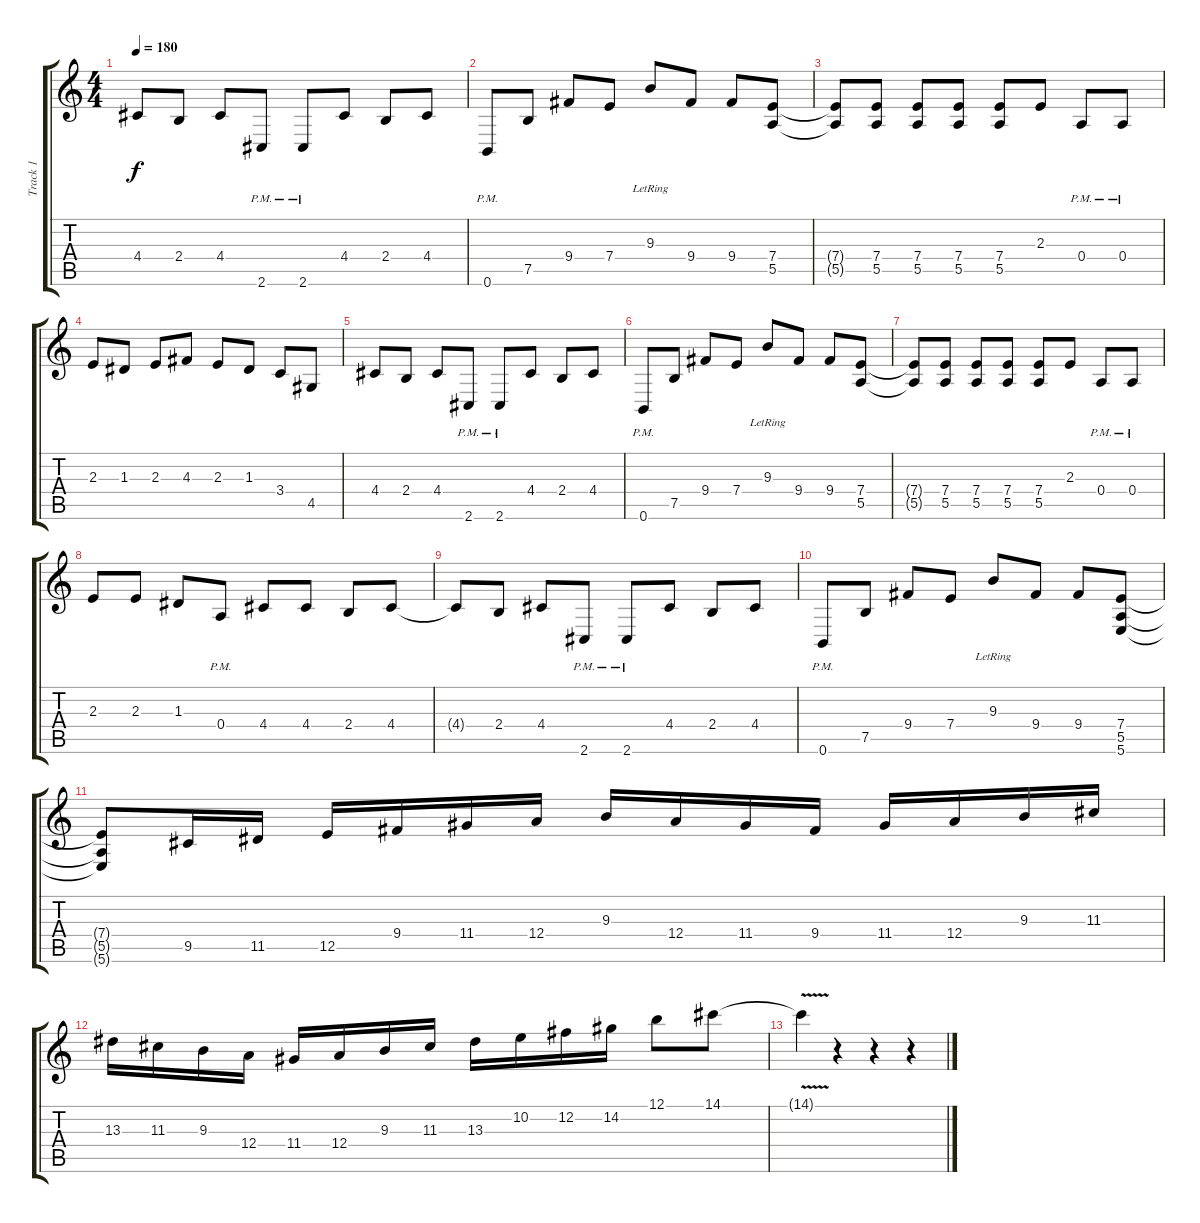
\track ("Track 1" "Track 1") {instrument distortionguitar}
\staff {score tabs}
\tuning (B3 Gb3 D3 A2 E2 B1) {hide}
\ts (4 4)
\tempo 180
\clef g2
\ks c
4.4{t}.8{dy f} 2.4.8 4.4.8 2.6{pm}.8 2.6{pm}.8 4.4.8 2.4.8 4.4.8 |
0.6{pm}.8 7.5.8 9.4.8 7.4.8 9.3{lr}.8 9.4.8 9.4.8 (7.4 5.5).8 |
(7.4{t} 5.5{t}).8 (7.4 5.5).8 (7.4 5.5).8 (7.4 5.5).8 (7.4 5.5).8 2.3.8 0.4{pm}.8 0.4{pm}.8 |
2.3.8 1.3.8 2.3.8 4.3.8 2.3.8 1.3.8 3.4.8 4.5.8 |
4.4.8 2.4.8 4.4.8 2.6{pm}.8 2.6{pm}.8 4.4.8 2.4.8 4.4.8 |
0.6{pm}.8 7.5.8 9.4.8 7.4.8 9.3{lr}.8 9.4.8 9.4.8 (7.4 5.5).8 |
(7.4{t} 5.5{t}).8 (7.4 5.5).8 (7.4 5.5).8 (7.4 5.5).8 (7.4 5.5).8 2.3.8 0.4{pm}.8 0.4{pm}.8 |
2.3.8 2.3.8 1.3.8 0.4{pm}.8 4.4.8 4.4.8 2.4.8 4.4.8 |
4.4{t}.8 2.4.8 4.4.8 2.6{pm}.8 2.6{pm}.8 4.4.8 2.4.8 4.4.8 |
0.6{pm}.8 7.5.8 9.4.8 7.4.8 9.3{lr}.8 9.4.8 9.4.8 (7.4 5.5 5.6).8 |
(7.4{t} 5.5{t} 5.6{t}).8 9.5.16 11.5.16 12.5.16 9.4.16 11.4.16 12.4.16 9.3.16 12.4.16 11.4.16 9.4.16 11.4.16 12.4.16 9.3.16 11.3.16 |
13.3.16 11.3.16 9.3.16 12.4.16 11.4.16 12.4.16 9.3.16 11.3.16 13.3.16 10.2.16 12.2.16 14.2.16 12.1.8 14.1.8 |
14.1{v t}.4 r.4 r.4 r.4
